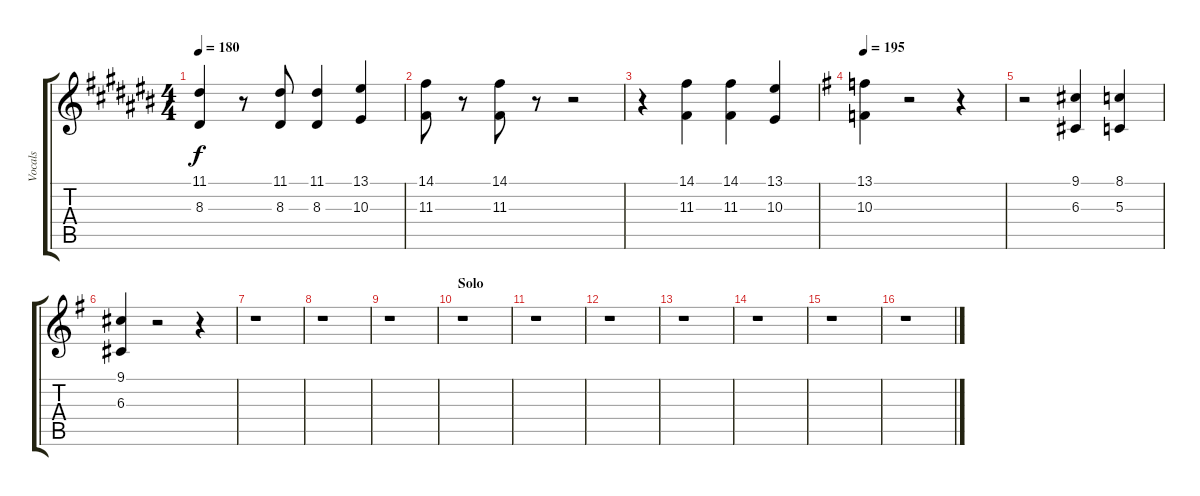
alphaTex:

\track ("Vocals" "Vocals") {instrument lead2sawtooth}
\staff {score tabs}
\tuning (E4 B3 G3 D3 A2 E2) {hide}
\ts (4 4)
\tempo 180
\clef g2
\ks a#minor
(11.1 8.3).4{dy f} r.8 (11.1 8.3).8 (11.1 8.3).4 (13.1 10.3).4 |
(14.1 11.3).8 r.8 (14.1 11.3).8 r.8 r.2 |
r.4 (14.1 11.3).4 (14.1 11.3).4 (13.1 10.3).4 |
\section ("" "")
\tempo 195
\ks eminor
(13.1 10.3).4 r.2 r.4 |
r.2 (9.1 6.3).4 (8.1 5.3).4 |
(9.1 6.3).4 r.2 r.4 |
r.1 |
r.1 |
r.1 |
\section ("" "Solo")
r.1 |
r.1 |
r.1 |
r.1 |
r.1 |
r.1 |
r.1
